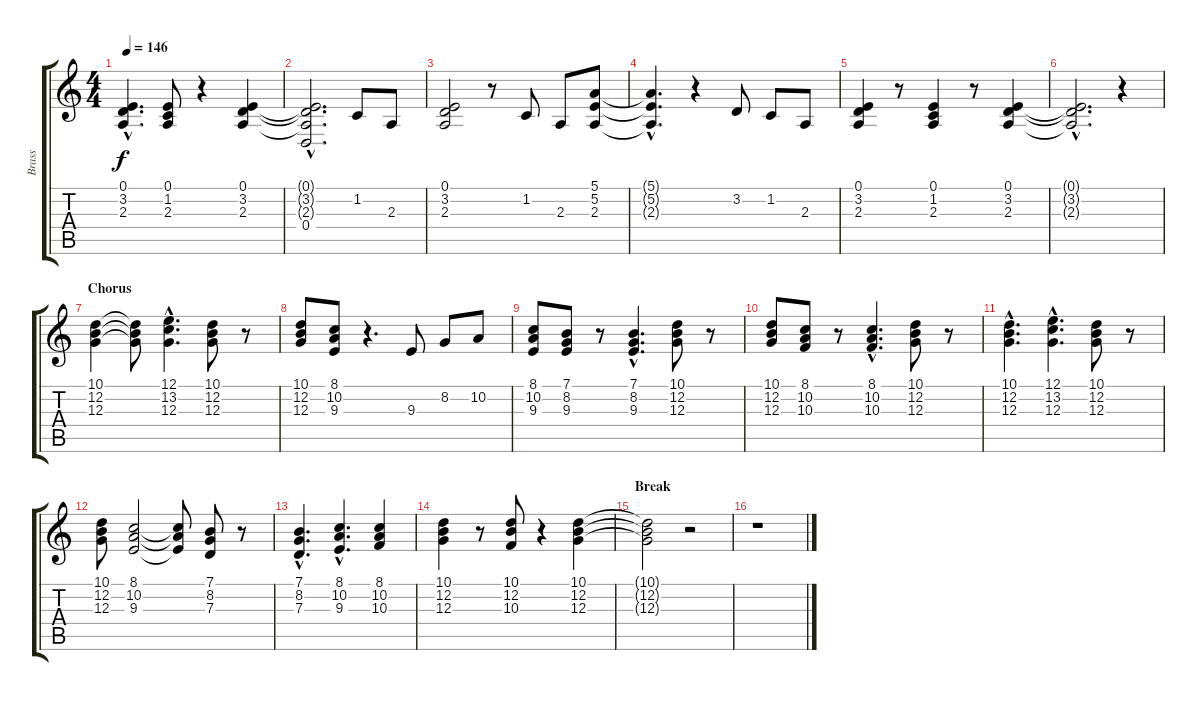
\track ("Brass" "Brass") {instrument synthstrings2}
\staff {score tabs}
\tuning (E4 B3 G3 D3 A2 E2) {hide}
\ts (4 4)
\tempo 146
\clef g2
\ks c
(0.1{hac} 3.2{hac} 2.3{hac}).4{d dy f} (0.1 1.2 2.3).8 r.4 (0.1 3.2 2.3).4 |
(0.1{hac t} 3.2{hac t} 2.3{hac t} 0.4{hac}).2{d} 1.2.8 2.3.8 |
(0.1 3.2 2.3).2 r.8 1.2.8 2.3.8 (5.1 5.2 2.3).8 |
(5.1{hac t} 5.2{hac t} 2.3{hac t}).4{d} r.4 3.2.8 1.2.8 2.3.8 |
(0.1 3.2 2.3).4 r.8 (0.1 1.2 2.3).4 r.8 (0.1 3.2 2.3).4 |
(0.1{hac t} 3.2{hac t} 2.3{hac t}).2{d} r.4 |
\section ("" "Chorus")
(10.1 12.2 12.3).4 (10.1{t} 12.2{t} 12.3{t}).8 (12.1{hac} 13.2{hac} 12.3{hac}).4{d} (10.1 12.2 12.3).8 r.8 |
(10.1 12.2 12.3).8 (8.1 10.2 9.3).8 r.4{d} 9.3.8 8.2.8 10.2.8 |
(8.1 10.2 9.3).8 (7.1 8.2 9.3).8 r.8 (7.1{hac} 8.2{hac} 9.3{hac}).4{d} (10.1 12.2 12.3).8 r.8 |
(10.1 12.2 12.3).8 (8.1 10.2 10.3).8 r.8 (8.1{hac} 10.2{hac} 10.3{hac}).4{d} (10.1 12.2 12.3).8 r.8 |
(10.1{hac} 12.2{hac} 12.3{hac}).4{d} (12.1{hac} 13.2{hac} 12.3{hac}).4{d} (10.1 12.2 12.3).8 r.8 |
(10.1 12.2 12.3).8 (8.1 10.2 9.3).2 (8.1{t} 10.2{t} 9.3{t}).8 (7.1 8.2 7.3).8 r.8 |
(7.1{hac} 8.2{hac} 7.3{hac}).4{d} (8.1{hac} 10.2{hac} 9.3{hac}).4{d} (8.1 10.2 10.3).4 |
(10.1 12.2 12.3).4 r.8 (10.1 12.2 10.3).8 r.4 (10.1 12.2 12.3).4 |
\section ("" "Break")
(10.1{t} 12.2{t} 12.3{t}).2 r.2 |
r.1
